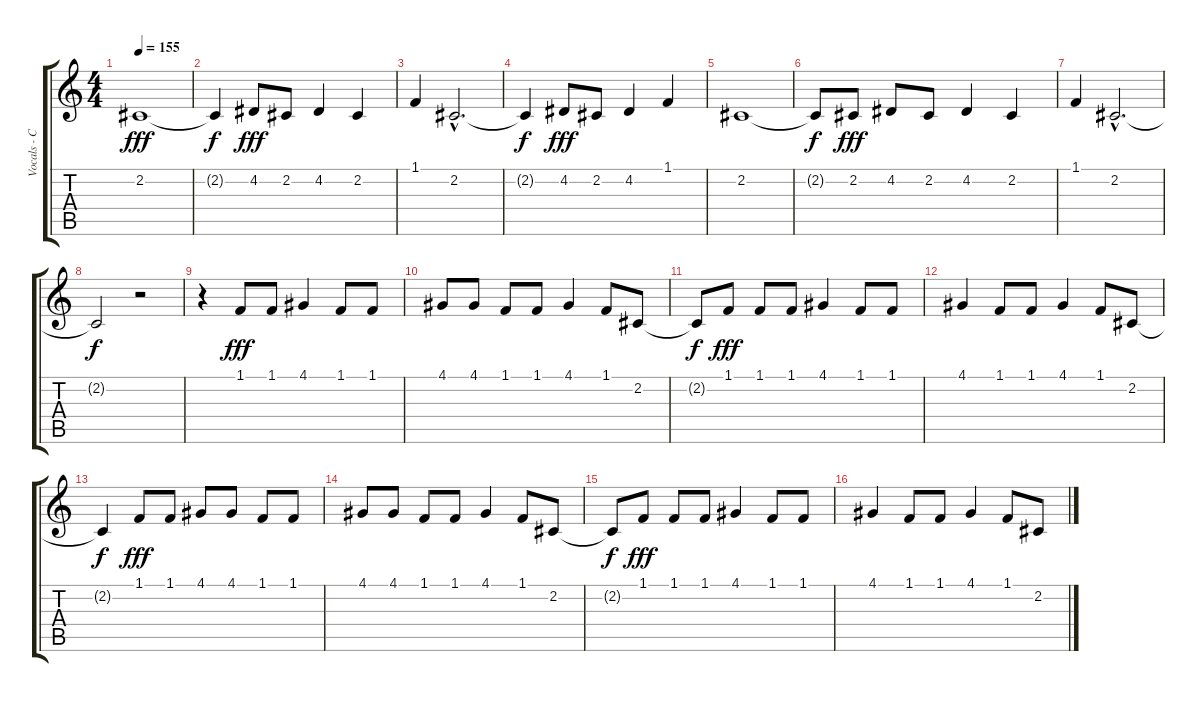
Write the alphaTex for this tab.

\track ("Vocals - Carrie" "Vocals - C") {instrument voiceoohs}
\staff {score tabs}
\tuning (E4 B3 G3 D3 A2 E2) {hide}
\ts (4 4)
\tempo 155
\clef g2
\ks c
2.2.1{dy fff} |
2.2{t}.4{dy f} 4.2.8{dy fff} 2.2.8 4.2.4 2.2.4 |
1.1.4 2.2{hac}.2{d} |
2.2{t}.4{dy f} 4.2.8{dy fff} 2.2.8 4.2.4 1.1.4 |
2.2.1 |
2.2{t}.8{dy f} 2.2.8{dy fff} 4.2.8 2.2.8 4.2.4 2.2.4 |
1.1.4 2.2{hac}.2{d} |
2.2{t}.2{dy f} r.2 |
r.4 1.1.8{dy fff} 1.1.8 4.1.4 1.1.8 1.1.8 |
4.1.8 4.1.8 1.1.8 1.1.8 4.1.4 1.1.8 2.2.8 |
2.2{t}.8{dy f} 1.1.8{dy fff} 1.1.8 1.1.8 4.1.4 1.1.8 1.1.8 |
4.1.4 1.1.8 1.1.8 4.1.4 1.1.8 2.2.8 |
2.2{t}.4{dy f} 1.1.8{dy fff} 1.1.8 4.1.8 4.1.8 1.1.8 1.1.8 |
4.1.8 4.1.8 1.1.8 1.1.8 4.1.4 1.1.8 2.2.8 |
2.2{t}.8{dy f} 1.1.8{dy fff} 1.1.8 1.1.8 4.1.4 1.1.8 1.1.8 |
4.1.4 1.1.8 1.1.8 4.1.4 1.1.8 2.2.8
